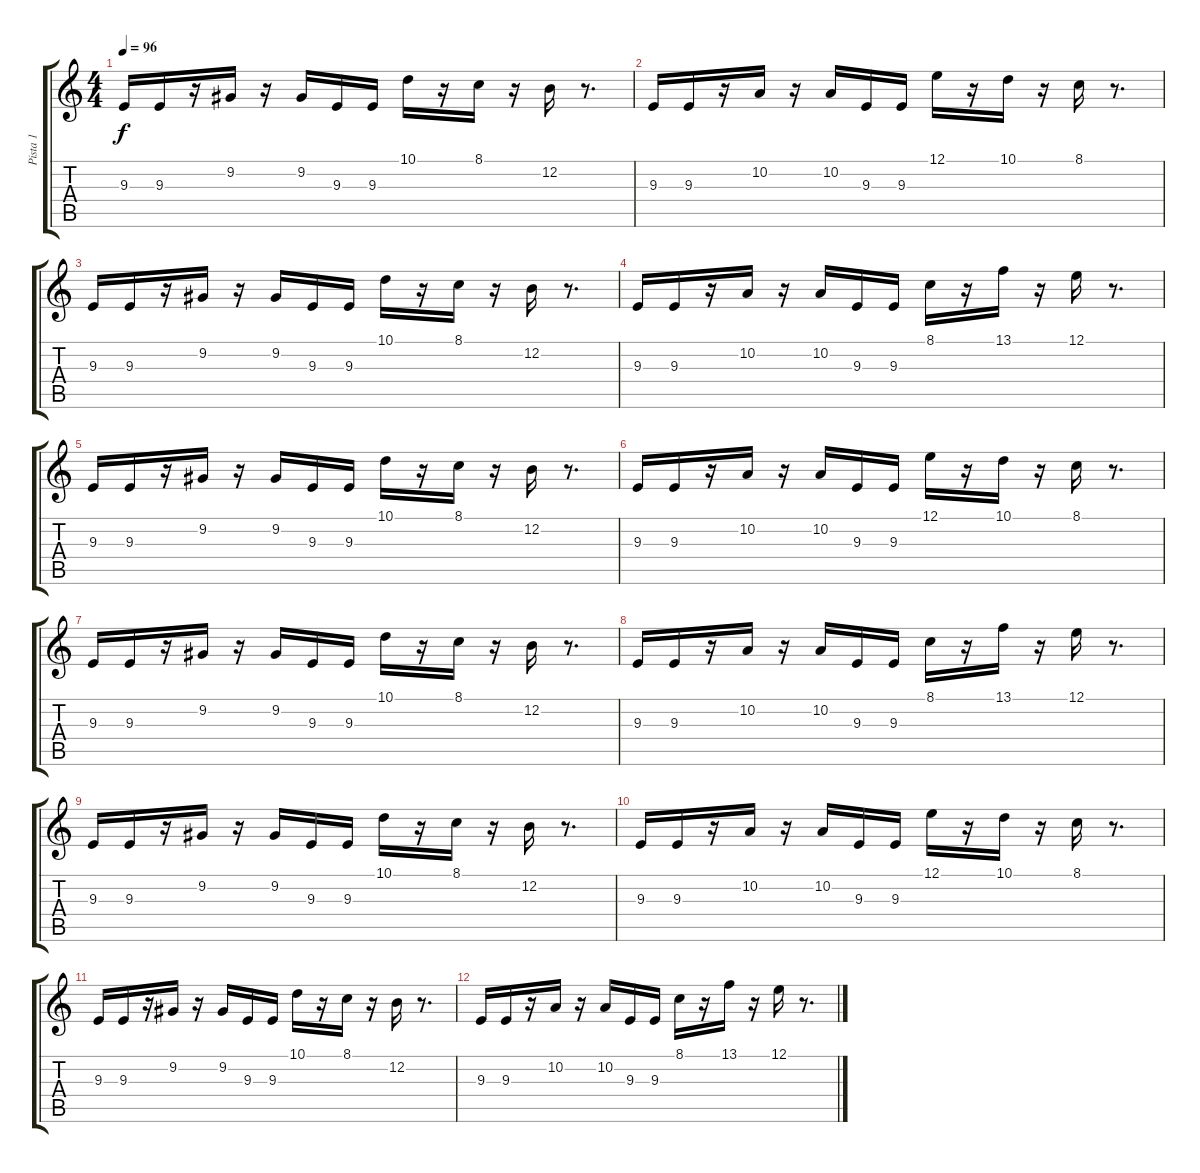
\track ("Pista 1" "Pista 1") {instrument harpsichord}
\staff {score tabs}
\tuning (E4 B3 G3 D3 A2 E2) {hide}
\ts (4 4)
\tempo 96
\clef g2
\ks c
9.3.16{dy f} 9.3.16 r.16 9.2.16 r.16 9.2.16 9.3.16 9.3.16 10.1.16 r.16 8.1.16 r.16 12.2.16 r.8{d} |
9.3.16 9.3.16 r.16 10.2.16 r.16 10.2.16 9.3.16 9.3.16 12.1.16 r.16 10.1.16 r.16 8.1.16 r.8{d} |
9.3.16 9.3.16 r.16 9.2.16 r.16 9.2.16 9.3.16 9.3.16 10.1.16 r.16 8.1.16 r.16 12.2.16 r.8{d} |
9.3.16 9.3.16 r.16 10.2.16 r.16 10.2.16 9.3.16 9.3.16 8.1.16 r.16 13.1.16 r.16 12.1.16 r.8{d} |
9.3.16 9.3.16 r.16 9.2.16 r.16 9.2.16 9.3.16 9.3.16 10.1.16 r.16 8.1.16 r.16 12.2.16 r.8{d} |
9.3.16 9.3.16 r.16 10.2.16 r.16 10.2.16 9.3.16 9.3.16 12.1.16 r.16 10.1.16 r.16 8.1.16 r.8{d} |
9.3.16 9.3.16 r.16 9.2.16 r.16 9.2.16 9.3.16 9.3.16 10.1.16 r.16 8.1.16 r.16 12.2.16 r.8{d} |
9.3.16 9.3.16 r.16 10.2.16 r.16 10.2.16 9.3.16 9.3.16 8.1.16 r.16 13.1.16 r.16 12.1.16 r.8{d} |
9.3.16 9.3.16 r.16 9.2.16 r.16 9.2.16 9.3.16 9.3.16 10.1.16 r.16 8.1.16 r.16 12.2.16 r.8{d} |
9.3.16 9.3.16 r.16 10.2.16 r.16 10.2.16 9.3.16 9.3.16 12.1.16 r.16 10.1.16 r.16 8.1.16 r.8{d} |
9.3.16 9.3.16 r.16 9.2.16 r.16 9.2.16 9.3.16 9.3.16 10.1.16 r.16 8.1.16 r.16 12.2.16 r.8{d} |
9.3.16 9.3.16 r.16 10.2.16 r.16 10.2.16 9.3.16 9.3.16 8.1.16 r.16 13.1.16 r.16 12.1.16 r.8{d}
